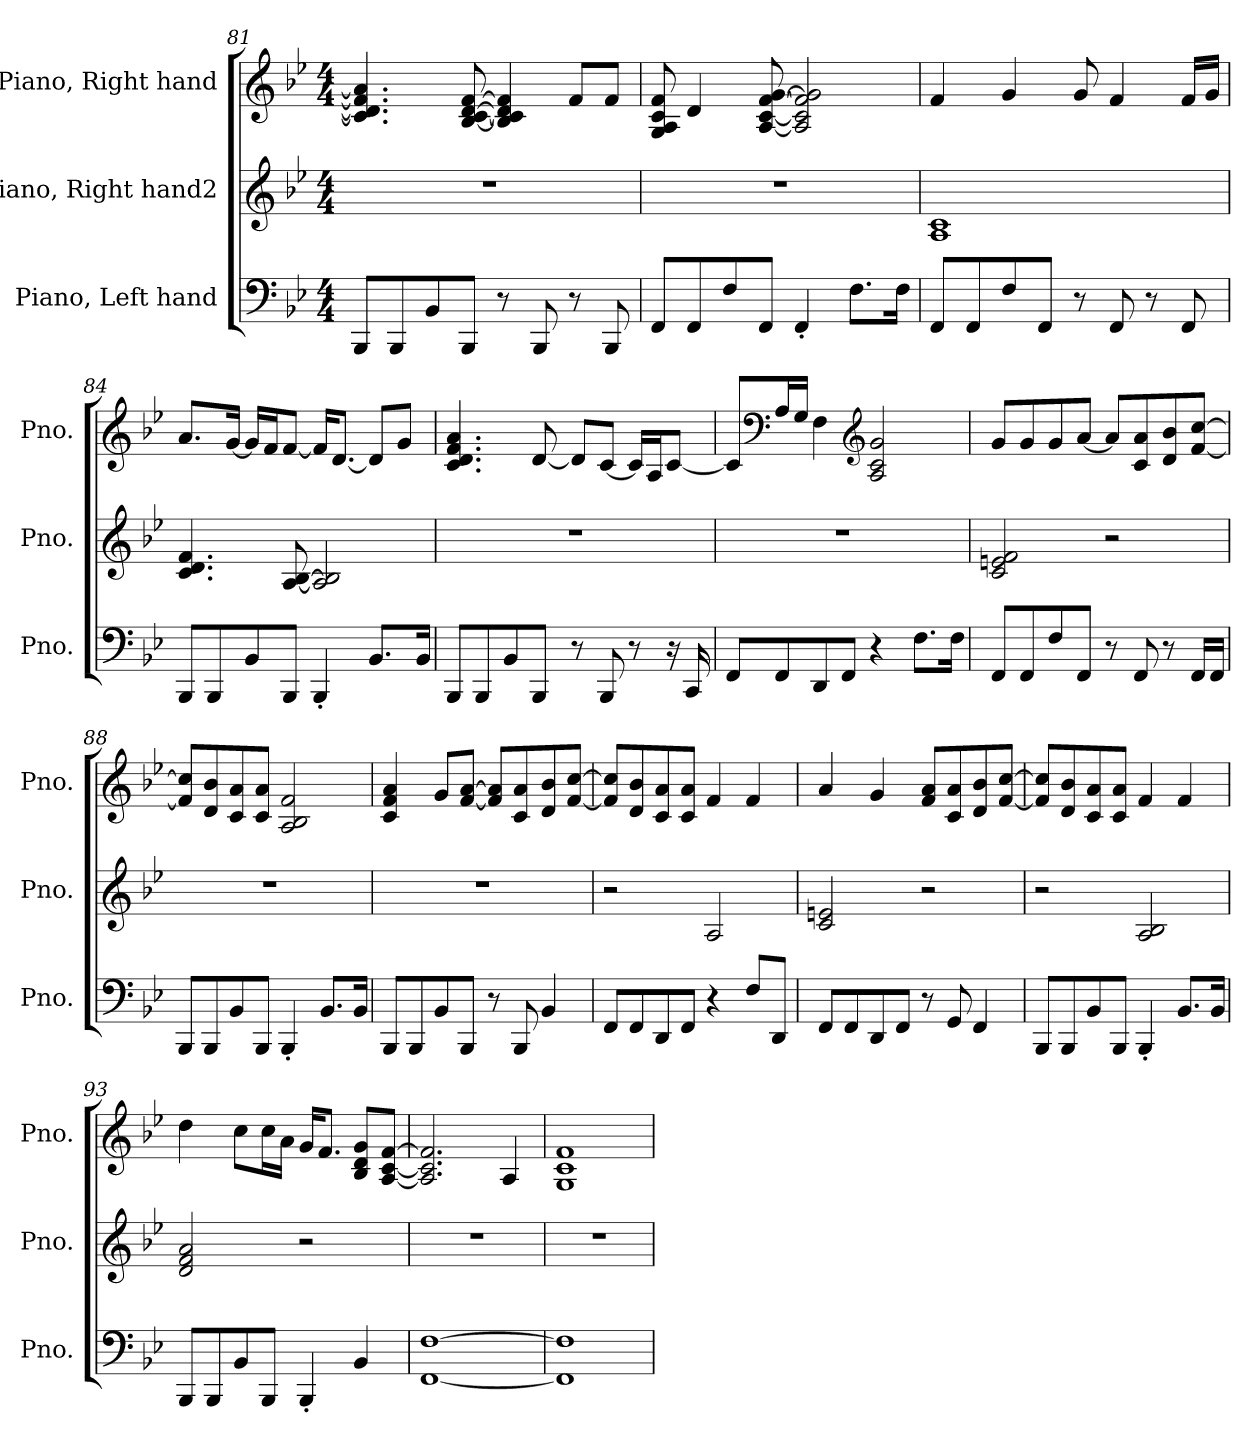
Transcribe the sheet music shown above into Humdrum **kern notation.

**kern	**kern	**kern
*part3	*part2	*part1
*staff3	*staff2	*staff1
*I"Piano, Left hand	*I"Piano, Right hand2	*I"Piano, Right hand
*I'Pno.	*I'Pno.	*I'Pno.
*clefF4	*clefG2	*clefG2
*k[b-e-]	*k[b-e-]	*k[b-e-]
*M4/4	*M4/4	*M4/4
=81	=81	=81
8BBB-/L	1r	4.c/] 4.d/] 4.f/] 4.a/]
8BBB-/	.	.
8BB-/	.	.
8BBB-/J	.	[8B-/ [8c/ [8d/ [8f/
8r	.	4B-/] 4c/] 4d/] 4f/]
8BBB-/	.	.
8r	.	8f/L
8BBB-/	.	8f/J
=82	=82	=82
8FF/L	1r	8G/ 8A/ 8c/ 8f/
8FF/	.	4d/
8F/	.	.
8FF/J	.	[8A/ [8c/ [8f/ [8g/
4FF'/	.	2A/] 2c/] 2f/] 2g/]
8.F\L	.	.
16F\Jk	.	.
!!LO:LB:g=z
=83	=83	=83
8FF/L	1A 1c	4f/
8FF/	.	.
8F/	.	4g/
8FF/J	.	.
8r	.	8g/
8FF/	.	4f/
8r	.	.
8FF/	.	16f/LL
.	.	16g/JJ
=84	=84	=84
8BBB-/L	4.c/ 4.d/ 4.f/	8.a/L
8BBB-/	.	.
.	.	[16g/Jk
8BB-/	.	16g/LL]
.	.	16f/J
8BBB-/J	[8A/ [8B-/	[8f/J
4BBB-'/	2A/] 2B-/]	16f/KL]
.	.	[8.d/J
8.BB-/L	.	8d/L]
.	.	8g/J
16BB-/Jk	.	.
=85	=85	=85
8BBB-/L	1r	4.c/ 4.d/ 4.f/ 4.a/
8BBB-/	.	.
8BB-/	.	.
8BBB-/J	.	[8d/
8r	.	8d/L]
8BBB-/	.	[8c/J
8r	.	16c/LL]
.	.	16A/J
16r	.	[8c/J
16CC/	.	.
!!LO:PB:g=z
=86	=86	=86
8FF/L	1r	8c/L]
*	*	*clefF4
8FF/	.	16A/L
.	.	16G/JJ
8DD/	.	4F\
8FF/J	.	.
*	*	*clefG2
4r	.	2A/ 2c/ 2g/
8.F\L	.	.
16F\Jk	.	.
=87	=87	=87
8FF/L	2c/ 2en/ 2f/	8g/L
8FF/	.	8g/
8F/	.	8g/
8FF/J	.	[8a/J
8r	2r	8a/L]
8FF/	.	8c/ 8a/
8r	.	8d/ 8b-/
16FF/LL	.	[8f/ [8cc/J
16FF/JJ	.	.
=88	=88	=88
8BBB-/L	1r	8f/] 8cc/]L
8BBB-/	.	8d/ 8b-/
8BB-/	.	8c/ 8a/
8BBB-/J	.	8c/ 8a/J
4BBB-'/	.	2A/ 2B-/ 2f/
8.BB-/L	.	.
16BB-/Jk	.	.
=89	=89	=89
8BBB-/L	1r	4c/ 4f/ 4a/
8BBB-/	.	.
8BB-/	.	8g/L
8BBB-/J	.	[8f/ [8a/J
8r	.	8f/] 8a/]L
8BBB-/	.	8c/ 8a/
4BB-/	.	8d/ 8b-/
.	.	[8f/ [8cc/J
!!LO:LB:g=z
=90	=90	=90
8FF/L	2r	8f/] 8cc/]L
8FF/	.	8d/ 8b-/
8DD/	.	8c/ 8a/
8FF/J	.	8c/ 8a/J
4r	2A/	4f/
8F/L	.	4f/
8DD/J	.	.
=91	=91	=91
8FF/L	2c/ 2en/	4a/
8FF/	.	.
8DD/	.	4g/
8FF/J	.	.
8r	2r	8f/ 8a/L
8GG/	.	8c/ 8a/
4FF/	.	8d/ 8b-/
.	.	[8f/ [8cc/J
=92	=92	=92
8BBB-/L	2r	8f/] 8cc/]L
8BBB-/	.	8d/ 8b-/
8BB-/	.	8c/ 8a/
8BBB-/J	.	8c/ 8a/J
4BBB-'/	2A/ 2B-/	4f/
8.BB-/L	.	4f/
16BB-/Jk	.	.
=93	=93	=93
8BBB-/L	2d/ 2f/ 2a/	4dd\
8BBB-/	.	.
8BB-/	.	8cc\L
8BBB-/J	.	16cc\L
.	.	16a\JJ
4BBB-'/	2r	16g/KL
.	.	8.f/J
4BB-/	.	8B-/ 8d/ 8g/L
.	.	[8A/ [8c/ [8f/J
=94	=94	=94
[1FF [1F	1r	2.A/] 2.c/] 2.f/]
.	.	4A/
!!LO:LB:g=z
=95	=95	=95
1FF] 1F]	1r	1G 1c 1f
=	=	=
*-	*-	*-
